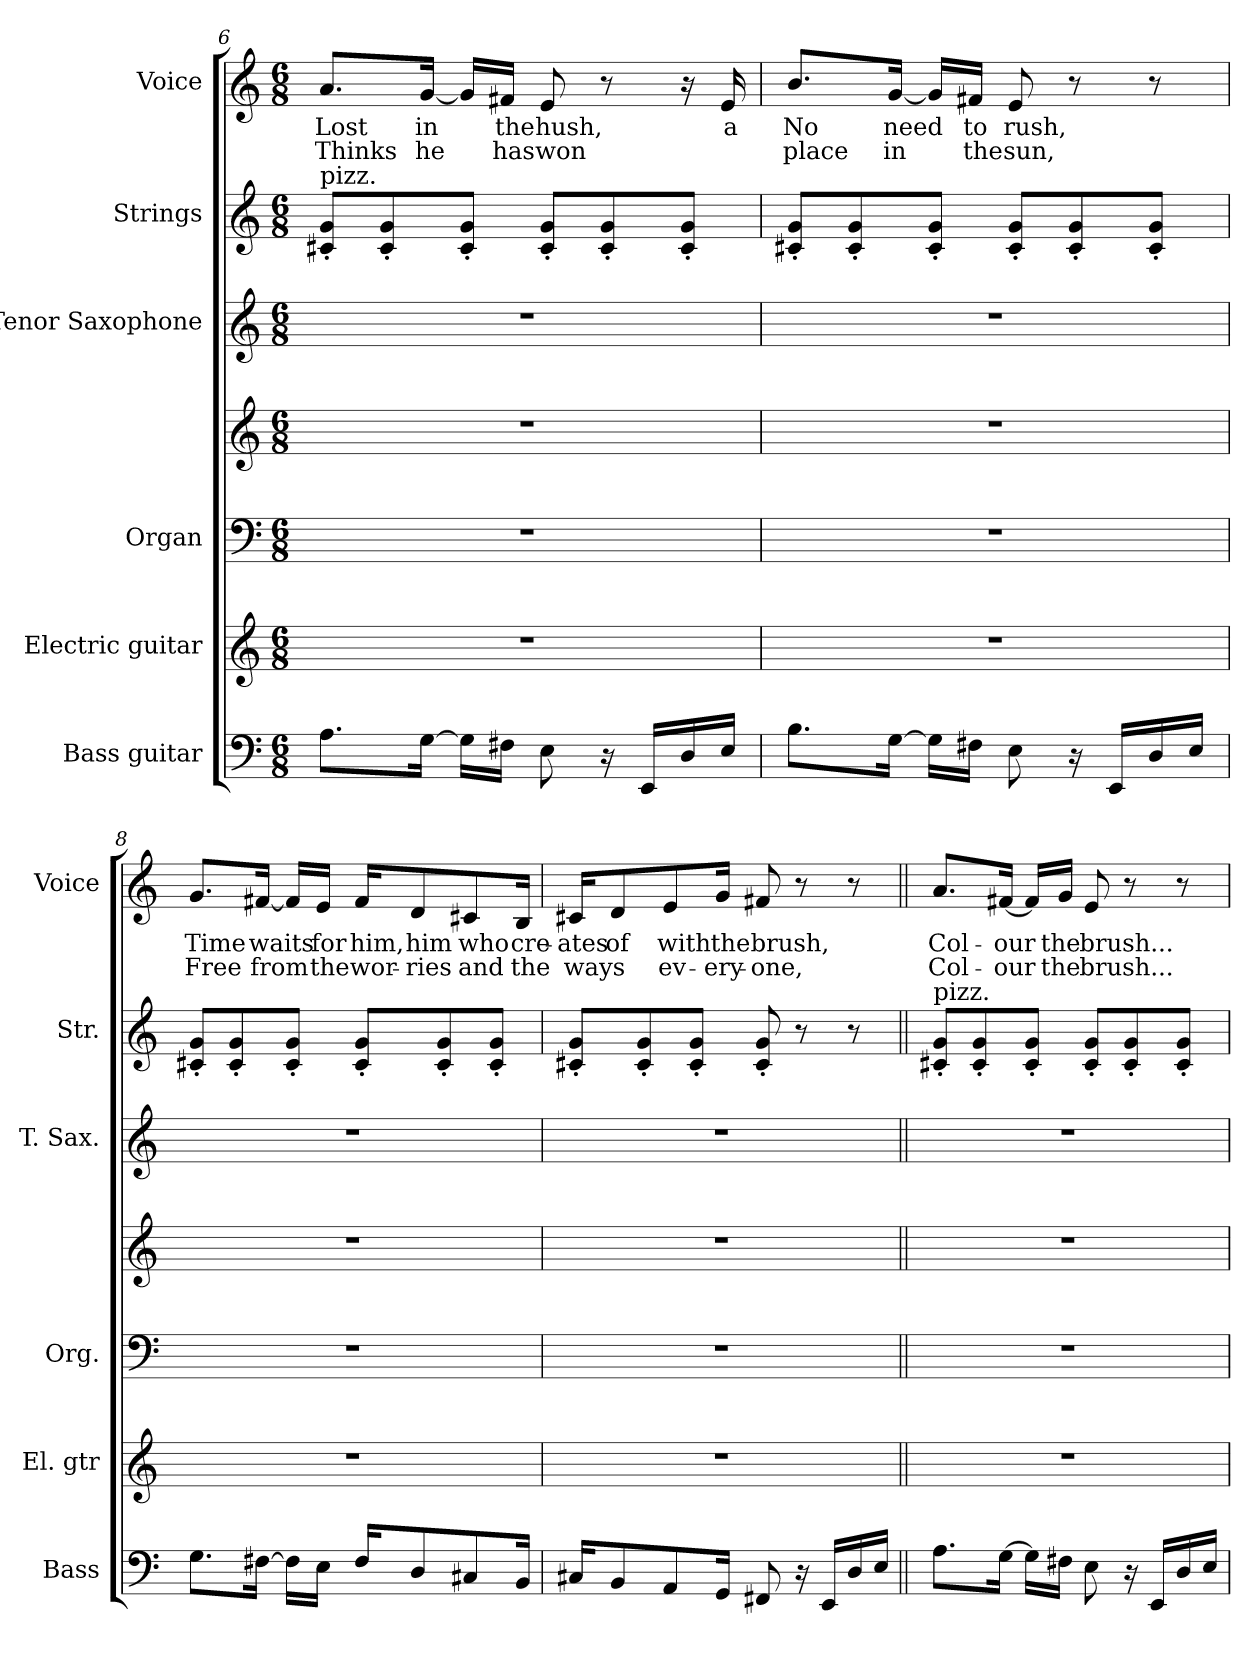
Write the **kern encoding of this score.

**kern	**kern	**kern	**kern	**kern	**kern	**kern	**text	**text
*part6	*part5	*part4	*part4	*part3	*part2	*part1	*part1	*part1
*staff7	*staff6	*staff5	*staff4	*staff3	*staff2	*staff1	*staff1	*staff1
*I"Bass guitar	*I"Electric guitar	*I"Organ	*	*I"Tenor Saxophone	*I"Strings	*I"Voice	*	*
*I'Bass	*I'El. gtr	*I'Org.	*	*I'T. Sax.	*I'Str.	*I'Voice	*	*
*clefF4	*clefG2	*clefF4	*clefG2	*clefG2	*clefG2	*clefG2	*	*
*ITrd7c12	*ITrd7c12	*	*	*ITrd8c14	*	*	*	*
*k[]	*k[]	*k[]	*k[]	*k[]	*k[]	*k[]	*	*
*C:	*C:	*C:	*C:	*C:	*C:	*C:	*	*
*M6/8	*M6/8	*M6/8	*M6/8	*M6/8	*M6/8	*M6/8	*	*
=6	=6	=6	=6	=6	=6	=6	=6	=6
!	!LO:N:vis=1	!LO:N:vis=1	!LO:N:vis=1	!LO:N:vis=1	!	!	!	!
!	!	!	!	!	!LO:TX:a:t=pizz.	!	!	!
!	!	!	!	!	!	!	!LO:LY:b:color=#000000	!LO:LY:b:color=#000000
8.AAi\L	2.r	2.r	2.r	2.r	8c#Xi/' 8gi'L	8.ai/L	Lost	Thinks
.	.	.	.	.	8c#i/' 8gi'	.	.	.
!	!	!	!	!	!	!	!LO:LY:b:color=#000000	!LO:LY:b:color=#000000
[>16GGi\Jk	.	.	.	.	.	[<16gi/Jk	in	he
16GGi\LL]	.	.	.	.	8c#i/' 8gi'J	16gi/LL]	.	.
!	!	!	!	!	!	!	!LO:LY:b:color=#000000	!LO:LY:b:color=#000000
16FF#Xi\JJ	.	.	.	.	.	16f#Xi/JJ	the	has
!	!	!	!	!	!	!	!LO:LY:b:color=#000000	!LO:LY:b:color=#000000
8EEi\	.	.	.	.	8c#i/' 8gi'L	8ei/	hush,	won
16r	.	.	.	.	8c#i/' 8gi'	8r	.	.
16EEEi/LL	.	.	.	.	.	.	.	.
16DDi/	.	.	.	.	8c#i/' 8gi'J	16r	.	.
!	!	!	!	!	!	!	!LO:LY:b:color=#000000	!
16EEi/JJ	.	.	.	.	.	16ei/	a	.
!!LO:PB:g=z
=7	=7	=7	=7	=7	=7	=7	=7	=7
!	!LO:N:vis=1	!LO:N:vis=1	!LO:N:vis=1	!LO:N:vis=1	!	!	!	!
!	!	!	!	!	!	!	!LO:LY:b:color=#000000	!LO:LY:b:color=#000000
8.BBi\L	2.r	2.r	2.r	2.r	8c#Xi/' 8gi'L	8.bi/L	No	place
.	.	.	.	.	8c#i/' 8gi'	.	.	.
!	!	!	!	!	!	!	!LO:LY:b:color=#000000	!LO:LY:b:color=#000000
[>16GGi\Jk	.	.	.	.	.	[<16gi/Jk	need	in
16GGi\LL]	.	.	.	.	8c#i/' 8gi'J	16gi/LL]	.	.
!	!	!	!	!	!	!	!LO:LY:b:color=#000000	!LO:LY:b:color=#000000
16FF#Xi\JJ	.	.	.	.	.	16f#Xi/JJ	to	the
!	!	!	!	!	!	!	!LO:LY:b:color=#000000	!LO:LY:b:color=#000000
8EEi\	.	.	.	.	8c#i/' 8gi'L	8ei/	rush,	sun,
16r	.	.	.	.	8c#i/' 8gi'	8r	.	.
16EEEi/LL	.	.	.	.	.	.	.	.
16DDi/	.	.	.	.	8c#i/' 8gi'J	8r	.	.
16EEi/JJ	.	.	.	.	.	.	.	.
=8	=8	=8	=8	=8	=8	=8	=8	=8
!	!LO:N:vis=1	!LO:N:vis=1	!LO:N:vis=1	!LO:N:vis=1	!	!	!	!
!	!	!	!	!	!	!	!LO:LY:b:color=#000000	!LO:LY:b:color=#000000
8.GGi\L	2.r	2.r	2.r	2.r	8c#Xi/' 8gi'L	8.gi/L	Time	Free
.	.	.	.	.	8c#i/' 8gi'	.	.	.
!	!	!	!	!	!	!	!LO:LY:b:color=#000000	!LO:LY:b:color=#000000
[>16FF#Xi\Jk	.	.	.	.	.	[<16f#Xi/Jk	waits	from
16FF#i\LL]	.	.	.	.	8c#i/' 8gi'J	16f#i/LL]	.	.
!	!	!	!	!	!	!	!LO:LY:b:color=#000000	!LO:LY:b:color=#000000
16EEi\JJ	.	.	.	.	.	16ei/JJ	for	the
!	!	!	!	!	!	!	!LO:LY:b:color=#000000	!LO:LY:b:color=#000000
16FF#i/KL	.	.	.	.	8c#i/' 8gi'L	16f#i/KL	him,	wor-
!	!	!	!	!	!	!	!LO:LY:b:color=#000000	!LO:LY:b:color=#000000
8DDi/	.	.	.	.	.	8di/	him	-ries
.	.	.	.	.	8c#i/' 8gi'	.	.	.
!	!	!	!	!	!	!	!LO:LY:b:color=#000000	!LO:LY:b:color=#000000
8CC#Xi/	.	.	.	.	.	8c#Xi/	who	and
.	.	.	.	.	8c#i/' 8gi'J	.	.	.
!	!	!	!	!	!	!	!LO:LY:b:color=#000000	!LO:LY:b:color=#000000
16BBBi/Jk	.	.	.	.	.	16Bi/Jk	cre-	the
=9	=9	=9	=9	=9	=9	=9	=9	=9
!	!LO:N:vis=1	!LO:N:vis=1	!LO:N:vis=1	!LO:N:vis=1	!	!	!	!
!	!	!	!	!	!	!	!LO:LY:b:color=#000000	!LO:LY:b:color=#000000
16CC#Xi/KL	2.r	2.r	2.r	2.r	8c#Xi/' 8gi'L	16c#Xi/KL	-ates	ways
!	!	!	!	!	!	!	!LO:LY:b:color=#000000	!
8BBBi/	.	.	.	.	.	8di/	of	.
.	.	.	.	.	8c#i/' 8gi'	.	.	.
!	!	!	!	!	!	!	!LO:LY:b:color=#000000	!LO:LY:b:color=#000000
8AAAi/	.	.	.	.	.	8ei/	with	ev-
.	.	.	.	.	8c#i/' 8gi'J	.	.	.
!	!	!	!	!	!	!	!LO:LY:b:color=#000000	!LO:LY:b:color=#000000
16GGGi/Jk	.	.	.	.	.	16gi/Jk	the	-ery-
!	!	!	!	!	!	!	!LO:LY:b:color=#000000	!LO:LY:b:color=#000000
8FFF#Xi/	.	.	.	.	8c#i/' 8gi'	8f#Xi/	brush,	-one,
16r	.	.	.	.	8r	8r	.	.
16EEEi/LL	.	.	.	.	.	.	.	.
16DDi/	.	.	.	.	8r	8r	.	.
16EEi/JJ	.	.	.	.	.	.	.	.
!!LO:LB:g=z
=10||	=10||	=10||	=10||	=10||	=10||	=10||	=10||	=10||
!	!LO:N:vis=1	!LO:N:vis=1	!LO:N:vis=1	!LO:N:vis=1	!	!	!	!
!	!	!	!	!	!LO:TX:a:t=pizz.	!	!	!
!	!	!	!	!	!	!	!LO:LY:b:color=#000000	!LO:LY:b:color=#000000
8.AAi\L	2.r	2.r	2.r	2.r	8c#Xi/' 8gi'L	8.ai/L	Col-	Col-
.	.	.	.	.	8c#i/' 8gi'	.	.	.
!	!	!	!	!	!	!	!LO:LY:b:color=#000000	!LO:LY:b:color=#000000
[>16GGi\Jk	.	.	.	.	.	[<16f#Xi/Jk	-our	-our
16GGi\LL]	.	.	.	.	8c#i/' 8gi'J	16f#i/LL]	.	.
!	!	!	!	!	!	!	!LO:LY:b:color=#000000	!LO:LY:b:color=#000000
16FF#Xi\JJ	.	.	.	.	.	16gi/JJ	the	the
!	!	!	!	!	!	!	!LO:LY:b:color=#000000	!LO:LY:b:color=#000000
8EEi\	.	.	.	.	8c#i/' 8gi'L	8ei/	brush...	brush...
16r	.	.	.	.	8c#i/' 8gi'	8r	.	.
16EEEi/LL	.	.	.	.	.	.	.	.
16DDi/	.	.	.	.	8c#i/' 8gi'J	8r	.	.
16EEi/JJ	.	.	.	.	.	.	.	.
=	=	=	=	=	=	=	=	=
*-	*-	*-	*-	*-	*-	*-	*-	*-
